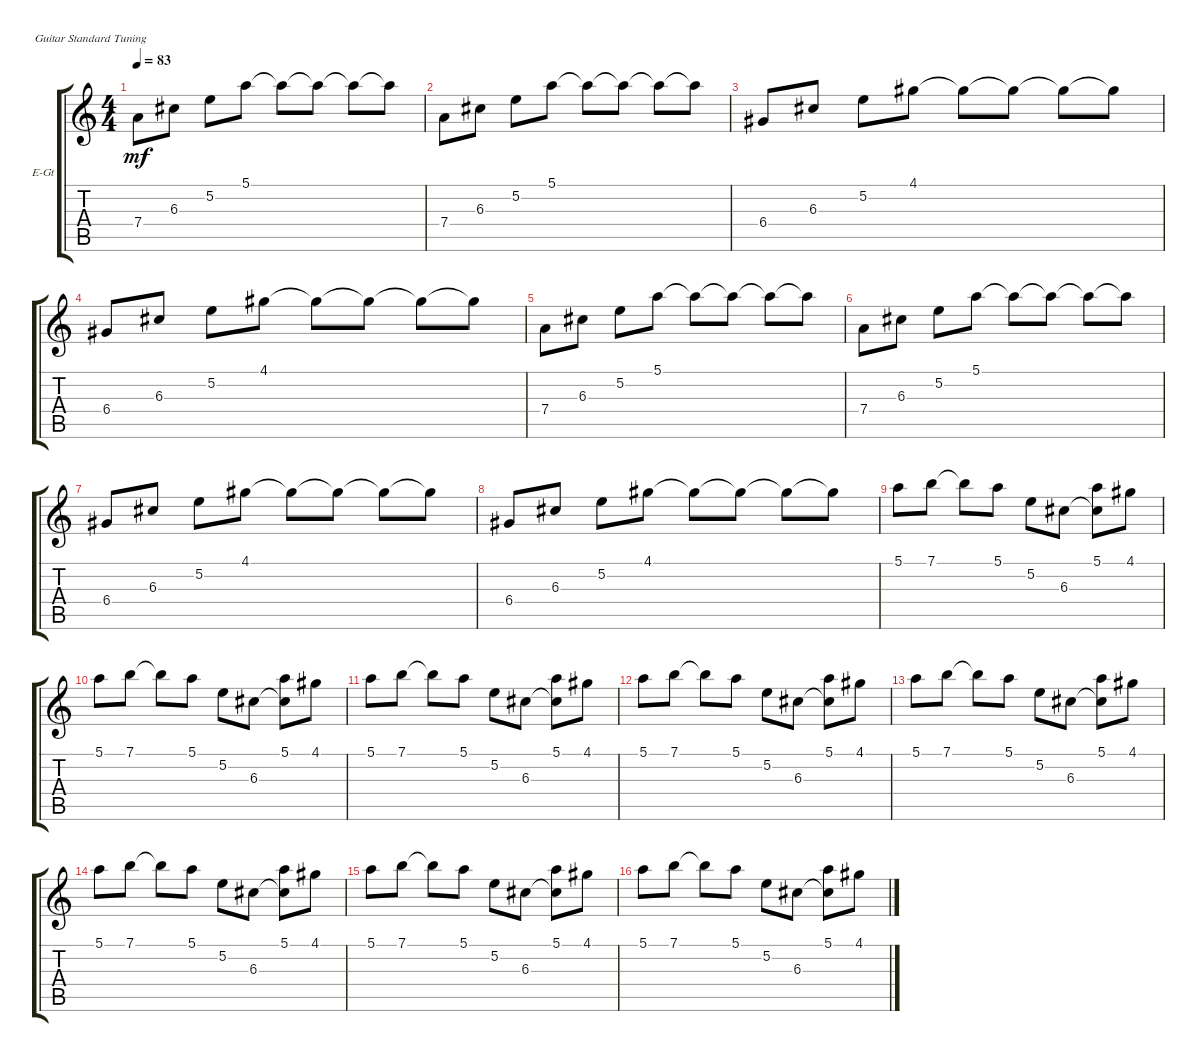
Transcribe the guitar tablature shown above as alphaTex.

\defaultSystemsLayout 4
\bracketExtendMode groupsimilarinstruments
\firstSystemTrackNameOrientation horizontal
\otherSystemsTrackNameOrientation horizontal
\track ("Lukman 2" "E-Gt") {instrument electricguitarclean}
\staff {score tabs}
\tuning (E4 B3 G3 D3 A2 E2)
\ts (4 4)
\tempo 83
\clef g2
\ks c
7.4.8{dy mf} 6.3.8 5.2.8 5.1.8 5.1{t}.8 5.1{t}.8 5.1{t}.8 5.1{t}.8 |
7.4.8 6.3.8 5.2.8 5.1.8 5.1{t}.8 5.1{t}.8 5.1{t}.8 5.1{t}.8 |
6.4.8 6.3.8 5.2.8 4.1.8 4.1{t}.8 4.1{t}.8 4.1{t}.8 4.1{t}.8 |
6.4.8 6.3.8 5.2.8 4.1.8 4.1{t}.8 4.1{t}.8 4.1{t}.8 4.1{t}.8 |
7.4.8 6.3.8 5.2.8 5.1.8 5.1{t}.8 5.1{t}.8 5.1{t}.8 5.1{t}.8 |
7.4.8 6.3.8 5.2.8 5.1.8 5.1{t}.8 5.1{t}.8 5.1{t}.8 5.1{t}.8 |
6.4.8 6.3.8 5.2.8 4.1.8 4.1{t}.8 4.1{t}.8 4.1{t}.8 4.1{t}.8 |
6.4.8 6.3.8 5.2.8 4.1.8 4.1{t}.8 4.1{t}.8 4.1{t}.8 4.1{t}.8 |
5.1.8 7.1.8 7.1{t}.8 5.1.8 5.2.8 6.3.8 (6.3{t} 5.1).8 4.1.8 |
5.1.8 7.1.8 7.1{t}.8 5.1.8 5.2.8 6.3.8 (6.3{t} 5.1).8 4.1.8 |
5.1.8 7.1.8 7.1{t}.8 5.1.8 5.2.8 6.3.8 (6.3{t} 5.1).8 4.1.8 |
5.1.8 7.1.8 7.1{t}.8 5.1.8 5.2.8 6.3.8 (6.3{t} 5.1).8 4.1.8 |
5.1.8 7.1.8 7.1{t}.8 5.1.8 5.2.8 6.3.8 (6.3{t} 5.1).8 4.1.8 |
5.1.8 7.1.8 7.1{t}.8 5.1.8 5.2.8 6.3.8 (6.3{t} 5.1).8 4.1.8 |
5.1.8 7.1.8 7.1{t}.8 5.1.8 5.2.8 6.3.8 (6.3{t} 5.1).8 4.1.8 |
5.1.8 7.1.8 7.1{t}.8 5.1.8 5.2.8 6.3.8 (6.3{t} 5.1).8 4.1.8
